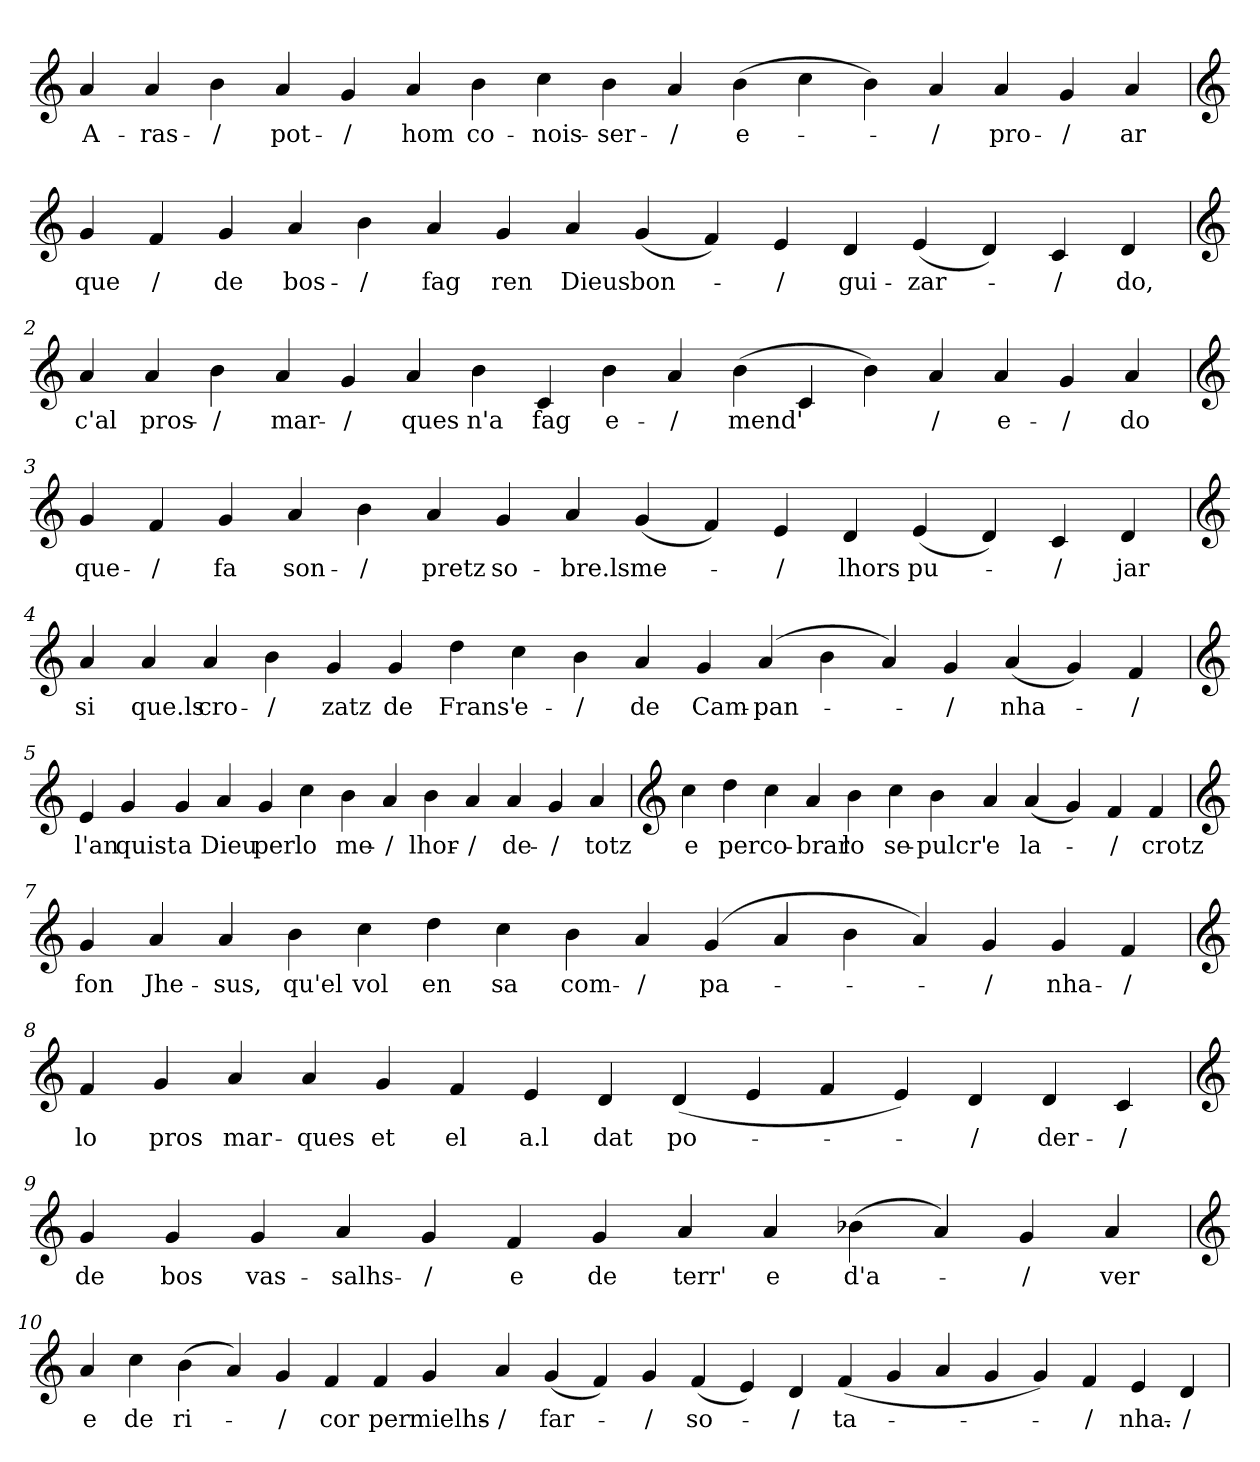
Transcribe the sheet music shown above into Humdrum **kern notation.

**kern	**text
*part1	*part1
*staff1	*staff1
*clefG2	*
=	=
4a	A-
4a	-ras-
4b	-/
4a	pot-
4g	-/
4a	hom
4b	co-
4cc	-nois-
4b	-ser-
4a	-/
(4b	e-
4cc	.
4b)	.
4a	-/
4a	pro-
4g	-/
4a	ar
=1	=1
*clefG2	*
4g	que
4f	/
4g	de
4a	bos-
4b	-/
4a	fag
4g	ren
4a	Dieus
(4g	bon-
4f)	.
4e	-/
4d	gui-
(4e	-zar-
4d)	.
4c	-/
4d	do,
=2	=2
*clefG2	*
4a	c'al
4a	pros-
4b	-/
4a	mar-
4g	-/
4a	ques
4b	n'a
4c	fag
4b	e-
4a	-/
(4b	mend'
4c	.
4b)	.
4a	-/
4a	e-
4g	-/
4a	do
=3	=3
*clefG2	*
4g	que-
4f	-/
4g	fa
4a	son-
4b	-/
4a	pretz
4g	so-
4a	-bre.ls
(4g	me-
4f)	.
4e	-/
4d	lhors
(4e	pu-
4d)	.
4c	-/
4d	jar
=4	=4
*clefG2	*
4a	si
4a	que.ls
4a	cro-
4b	-/
4g	zatz
4g	de
4dd	Frans'
4cc	e-
4b	-/
4a	de
4g	Cam-
(4a	-pan-
4b	.
4a)	.
4g	-/
(4a	nha-
4g)	.
4f	-/
=5	=5
*clefG2	*
4e	l'an
4g	quist
4g	a
4a	Dieu
4g	per
4cc	lo
4b	me-
4a	-/
4b	lhor-
4a	-/
4a	de-
4g	-/
4a	totz
=6	=6
*clefG2	*
4cc	e
4dd	per
4cc	co-
4a	-brar
4b	lo
4cc	se-
4b	-pulcr'
4a	e
(4a	la-
4g)	.
4f	-/
4f	crotz
=7	=7
*clefG2	*
4g	fon
4a	Jhe-
4a	-sus,
4b	qu'el
4cc	vol
4dd	en
4cc	sa
4b	com-
4a	-/
(4g	pa-
4a	.
4b	.
4a)	.
4g	-/
4g	nha-
4f	-/
=8	=8
*clefG2	*
4f	lo
4g	pros
4a	mar-
4a	-ques
4g	et
4f	el
4e	a.l
4d	dat
(4d	po-
4e	.
4f	.
4e)	.
4d	-/
4d	der-
4c	-/
=9	=9
*clefG2	*
4g	de
4g	bos
4g	vas-
4a	-salhs-
4g	-/
4f	e
4g	de
4a	terr'
4a	e
(4b-X	d'a-
4a)	.
4g	-/
4a	ver
=10	=10
*clefG2	*
4a	e
4cc	de
(4b	ri-
4a)	.
4g	-/
4f	cor
4f	per
4g	mielhs-
4a	-/
(4g	far-
4f)	.
4g	-/
(4f	so-
4e)	.
4d	-/
(4f	ta-
4g	.
4a	.
4g	.
4g)	.
4f	-/
4e	nha.-
4d	-/
=	=
*-	*-
